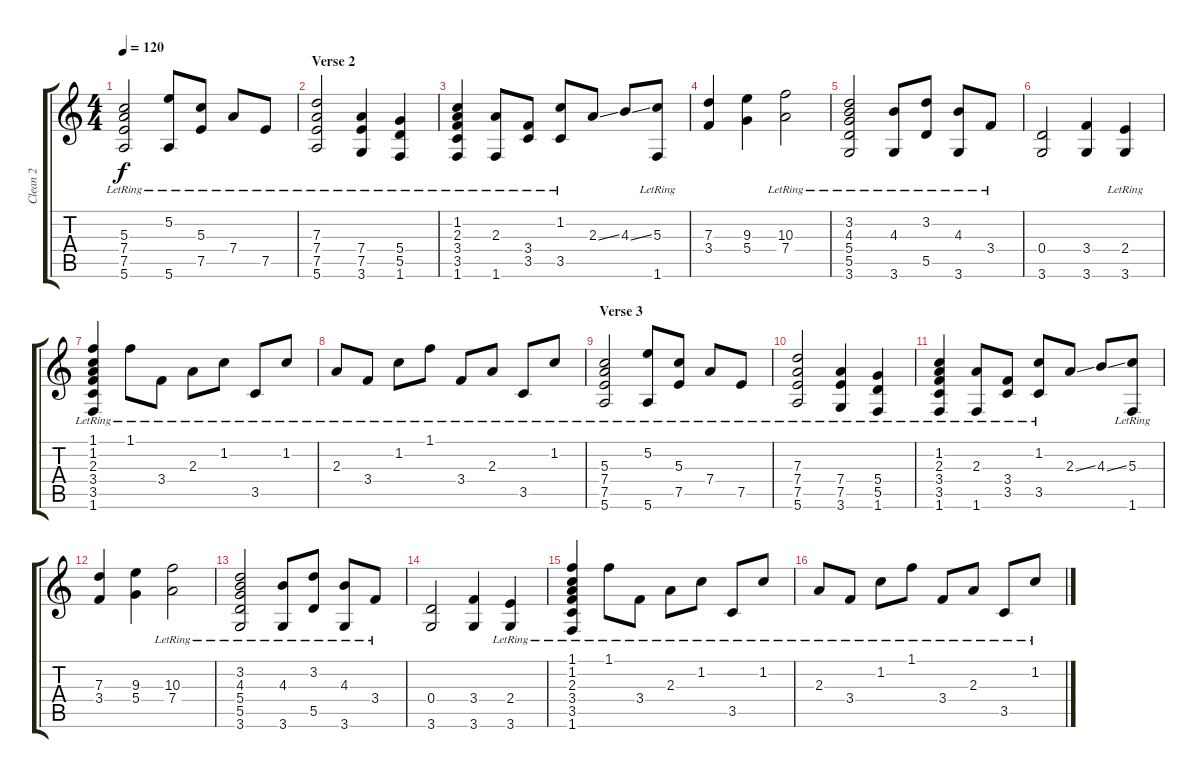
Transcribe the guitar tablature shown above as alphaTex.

\track ("Clean 2" "Clean 2") {instrument acousticguitarnylon}
\staff {score tabs}
\tuning (E4 B3 G3 D3 A2 E2) {hide}
\ts (4 4)
\tempo 120
\clef g2
\ks c
(5.3{lr} 7.4{lr} 7.5{lr} 5.6{lr}).2{dy f} (5.2{lr} 5.6{lr}).8 (5.3{lr} 7.5{lr}).8 7.4{lr}.8 7.5{lr}.8 |
\section ("" "Verse 2")
(7.3{lr} 7.4{lr} 7.5{lr} 5.6{lr}).2 (7.4{lr} 7.5{lr} 3.6{lr}).4 (5.4{lr} 5.5{lr} 1.6{lr}).4 |
(1.2{lr} 2.3{lr} 3.4{lr} 3.5{lr} 1.6{lr}).4 (2.3{lr} 1.6{lr}).8 (3.4{lr} 3.5).8 (1.2{lr} 3.5{lr}).8 2.3{ss}.8 4.3{ss}.8 (5.3 1.6{lr}).8 |
(7.3 3.4).4 (9.3 5.4).4 (10.3{lr} 7.4{lr}).2 |
(3.2{lr} 4.3{lr} 5.4{lr} 5.5{lr} 3.6{lr}).2 (4.3{lr} 3.6{lr}).8 (3.2{lr} 5.5{lr}).8 (4.3{lr} 3.6{lr}).8 3.4{lr}.8 |
(0.4 3.6).2 (3.4 3.6).4 (2.4{lr} 3.6{lr}).4 |
(1.1{lr} 1.2{lr} 2.3{lr} 3.4{lr} 3.5{lr} 1.6).4 1.1{lr}.8 3.4{lr}.8 2.3{lr}.8 1.2{lr}.8 3.5{lr}.8 1.2{lr}.8 |
2.3{lr}.8 3.4{lr}.8 1.2{lr}.8 1.1{lr}.8 3.4{lr}.8 2.3{lr}.8 3.5{lr}.8 1.2{lr}.8 |
\section ("" "Verse 3")
(5.3{lr} 7.4{lr} 7.5{lr} 5.6{lr}).2 (5.2{lr} 5.6{lr}).8 (5.3{lr} 7.5{lr}).8 7.4{lr}.8 7.5{lr}.8 |
(7.3{lr} 7.4{lr} 7.5{lr} 5.6{lr}).2 (7.4{lr} 7.5{lr} 3.6{lr}).4 (5.4{lr} 5.5{lr} 1.6{lr}).4 |
(1.2{lr} 2.3{lr} 3.4{lr} 3.5{lr} 1.6{lr}).4 (2.3{lr} 1.6{lr}).8 (3.4{lr} 3.5).8 (1.2{lr} 3.5{lr}).8 2.3{ss}.8 4.3{ss}.8 (5.3 1.6{lr}).8 |
(7.3 3.4).4 (9.3 5.4).4 (10.3{lr} 7.4{lr}).2 |
(3.2{lr} 4.3{lr} 5.4{lr} 5.5{lr} 3.6{lr}).2 (4.3{lr} 3.6{lr}).8 (3.2{lr} 5.5{lr}).8 (4.3{lr} 3.6{lr}).8 3.4{lr}.8 |
(0.4 3.6).2 (3.4 3.6).4 (2.4{lr} 3.6{lr}).4 |
(1.1{lr} 1.2{lr} 2.3{lr} 3.4{lr} 3.5{lr} 1.6).4 1.1{lr}.8 3.4{lr}.8 2.3{lr}.8 1.2{lr}.8 3.5{lr}.8 1.2{lr}.8 |
2.3{lr}.8 3.4{lr}.8 1.2{lr}.8 1.1{lr}.8 3.4{lr}.8 2.3{lr}.8 3.5{lr}.8 1.2{lr}.8
